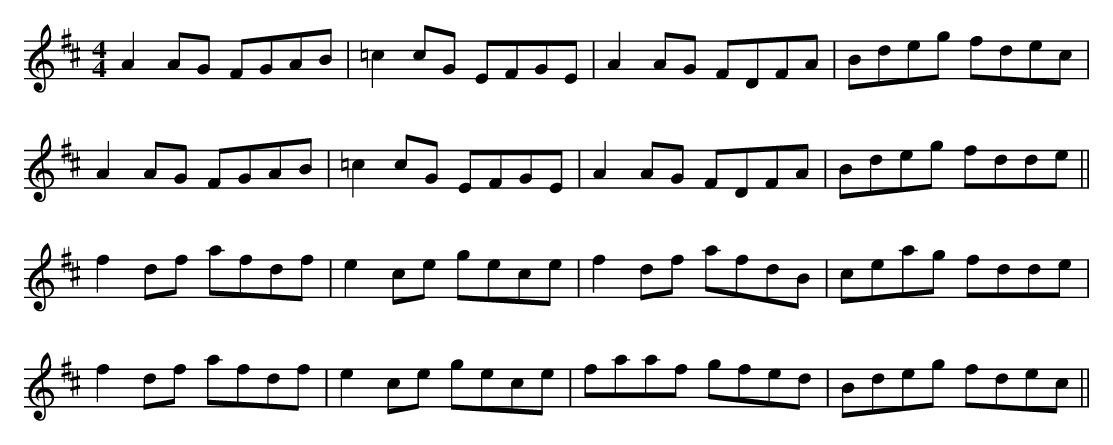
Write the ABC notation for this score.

X:1
M:4/4
K:D
A2AG FGAB|=c2cG EFGE|A2AG FDFA|Bdeg fdec|
A2AG FGAB|=c2cG EFGE|A2AG FDFA|Bdeg fdde||
f2df afdf|e2ce gece|f2df afdB|ceag fdde|
f2df afdf|e2ce gece|faaf gfed|Bdeg fdec||
